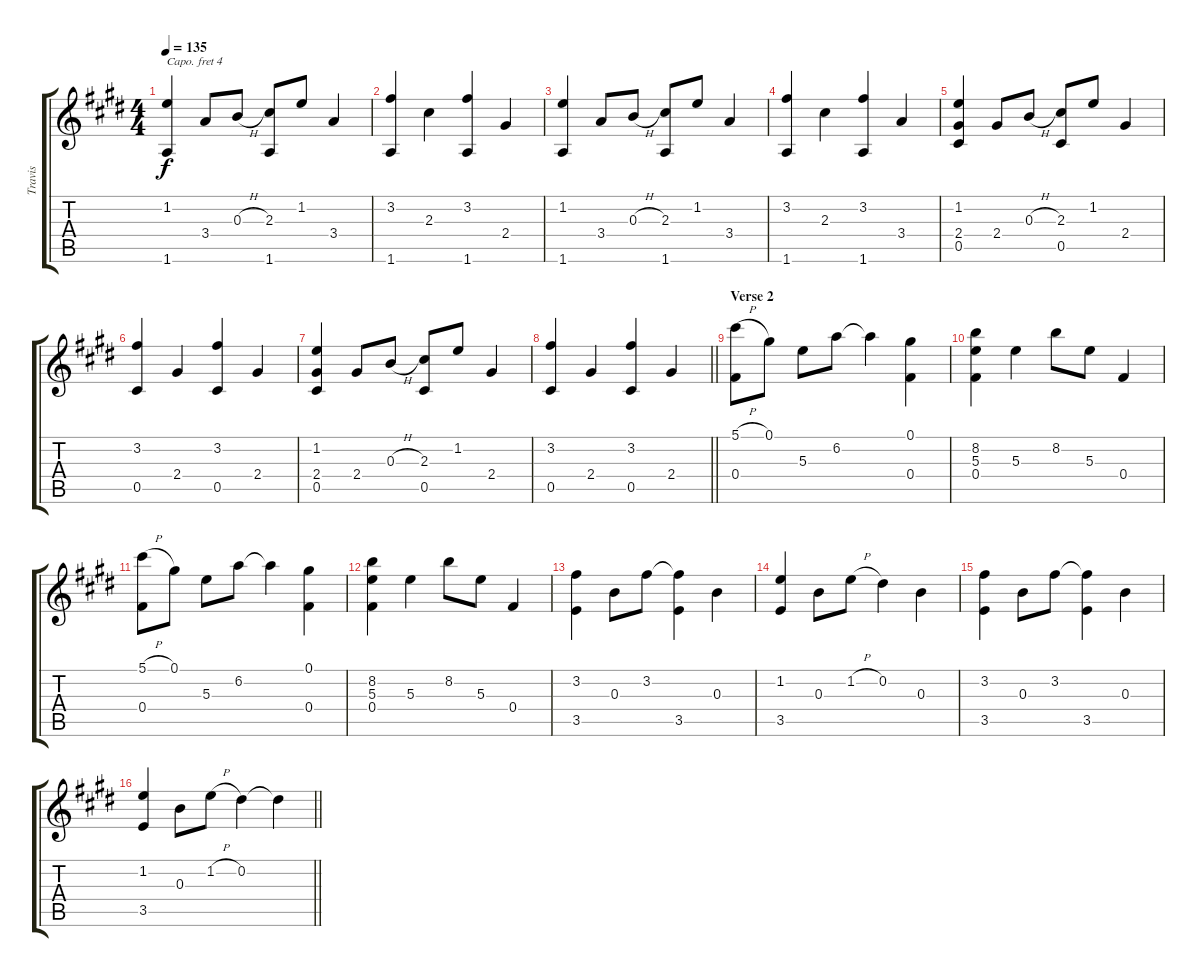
\track ("Travis" "Travis") {instrument acousticguitarsteel}
\staff {score tabs}
\capo 4
\tuning (E4 B3 G3 D3 A2 E2) {hide}
\ts (4 4)
\tempo 135
\clef g2
\ks c#minor
(1.2 1.6).4{dy f} 3.4.8 0.3{h}.8 (2.3 1.6).8 1.2.8 3.4.4 |
(3.2 1.6).4 2.3.4 (3.2 1.6).4 2.4.4 |
(1.2 1.6).4 3.4.8 0.3{h}.8 (2.3 1.6).8 1.2.8 3.4.4 |
(3.2 1.6).4 2.3.4 (3.2 1.6).4 3.4.4 |
(1.2 2.4 0.5).4 2.4.8 0.3{h}.8 (2.3 0.5).8 1.2.8 2.4.4 |
(3.2 0.5).4 2.4.4 (3.2 0.5).4 2.4.4 |
(1.2 2.4 0.5).4 2.4.8 0.3{h}.8 (2.3 0.5).8 1.2.8 2.4.4 |
\barLineRight lightlight
(3.2 0.5).4 2.4.4 (3.2 0.5).4 2.4.4 |
\section ("" "Verse 2")
(5.1{h} 0.4).8 0.1.8 5.3.8 6.2.8 6.2{t}.4 (0.1 0.4).4 |
(8.2 5.3 0.4).4 5.3.4 8.2.8 5.3.8 0.4.4 |
(5.1{h} 0.4).8 0.1.8 5.3.8 6.2.8 6.2{t}.4 (0.1 0.4).4 |
(8.2 5.3 0.4).4 5.3.4 8.2.8 5.3.8 0.4.4 |
(3.2 3.5).4 0.3.8 3.2.8 (3.2{t} 3.5).4 0.3.4 |
(1.2 3.5).4 0.3.8 1.2{h}.8 0.2.4 0.3.4 |
(3.2 3.5).4 0.3.8 3.2.8 (3.2{t} 3.5).4 0.3.4 |
\barLineRight lightlight
(1.2 3.5).4 0.3.8 1.2{h}.8 0.2.4 0.2{t}.4
